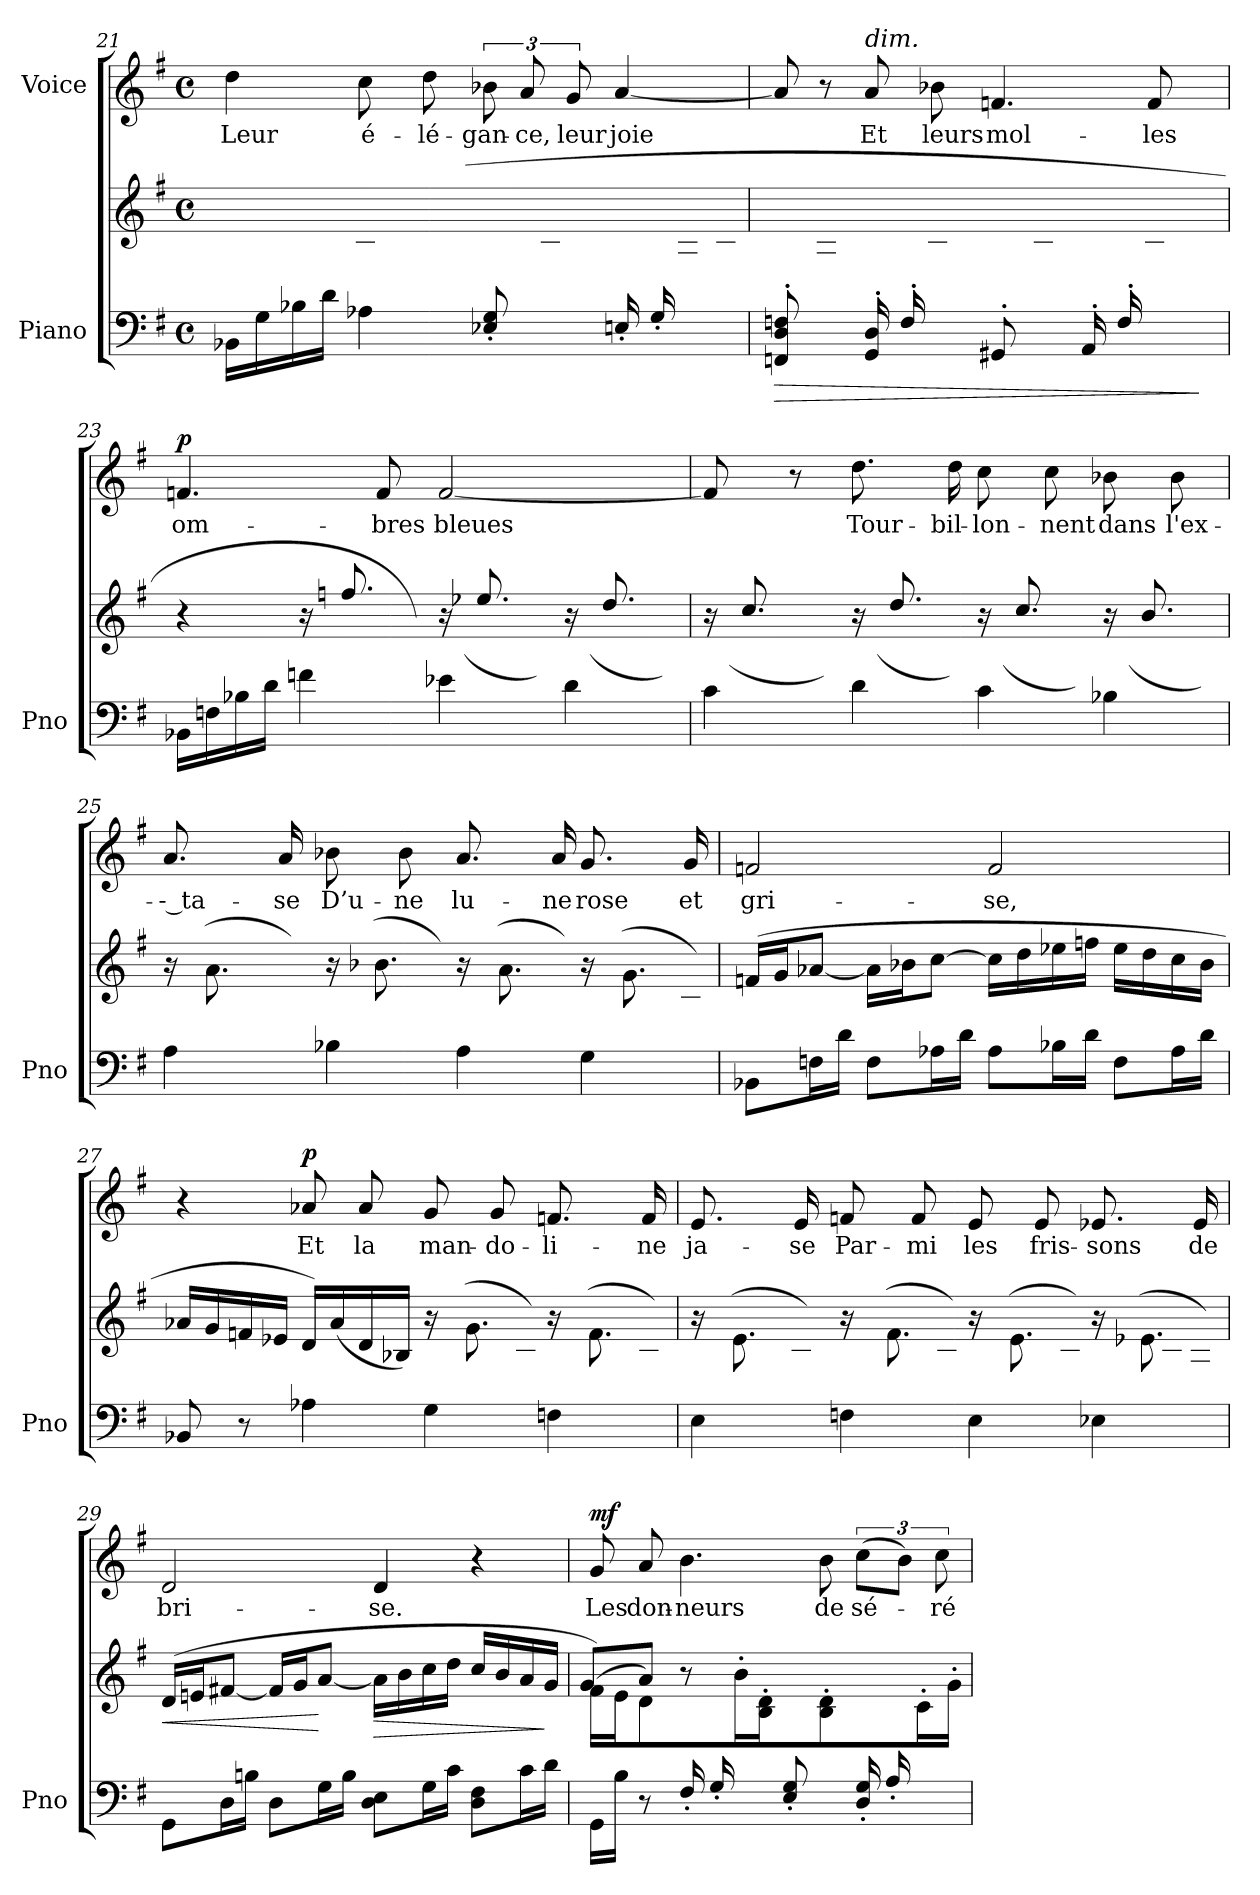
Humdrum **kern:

**kern	**kern	**dynam	**kern	**text	**dynam
*part2	*part2	*part2	*part1	*part1	*part1
*staff3	*staff2	*staff2/3	*staff1	*staff1	*staff1
*I"Piano	*	*	*I"Voice	*	*
*I'Pno	*	*	*	*	*
!!LO:LB:g=z
*clefF4	*clefG2	*	*clefG2	*	*
*k[f#]	*k[f#]	*	*k[f#]	*	*
*M4/4	*M4/4	*	*M4/4	*	*
*met(c)	*met(c)	*	*met(c)	*	*
=21	=21	=21	=21	=21	=21
*^	*	*	*	*	*
!	!	!	!	!	!LO:LY:b	!
2ryy	(<16BB-X\LL	4ryy	.	4dd\	Leur	.
.	16G\	.	.	.	.	.
.	16B-X\	.	.	.	.	.
.	16d\JJ	.	.	.	.	.
!	!	!	!	!	!LO:LY:b	!
.	4A-X\	16c/LL	.	8cc\	é-	.
.	.	16d/	.	.	.	.
!	!	!	!	!	!LO:LY:b	!
.	.	16fn/	.	8dd\	-lé-	.
.	.	(16dd/JJ	.	.	.	.
!	!	!	!	!	!LO:LY:b	!
8E-X/' 8G/'L	2rGGyy	8ryy	.	12b-X\	-gan-	.
!	!	!	!	!	!LO:LY:b	!
.	.	.	.	12a/	-ce,	.
8ryy	.	8B-X\' 8d\' 8b-X\'J	.	.	.	.
!	!	!	!	!	!LO:LY:b	!
.	.	.	.	12g/	leur	.
!	!	!	!	!	!LO:LY:b	!
16En'/LL	.	8ryy	.	[4a/	joie	.
16G'/	.	.	.	.	.	.
8ryy	.	16A'\	.	.	.	.
.	.	16c#X\' 16a\'JJ	.	.	.	.
=22	=22	=22	=22	=22	=22	=22
!	!	!	!LO:HP:b=2	!	!	!
8FFn/' 8D/' 8Fn/'L	1ryy	8ryy	>	8a/]	.	.
8ryy	.	8A\' 8d\' 8a\'J	.	8r	.	.
!	!	!	!	!LO:TX:a:i:t=dim.	!	!
!	!	!	!	!	!LO:LY:b	!
16GG/' 16D/'LL	.	8ryy	.	8a/	Et	.
16F'/	.	.	.	.	.	.
!	!	!	!	!	!LO:LY:b	!
8ryy	.	16B-X'\	.	8b-X\	leurs	.
.	.	16d\' 16b-X\'JJ	.	.	.	.
!	!	!	!	!	!LO:LY:b	!
8GG#X'/L	.	8ryy	.	4.fn/	mol-	.
8ryy	.	8Bn\' 8d\' 8fn\'J	.	.	.	.
16AA'/LL	.	8ryy	.	.	.	.
16F'/	.	.	.	.	.	.
!	!	!	!	!	!LO:LY:b	!
8ryy	.	16cn'\	.	8f/	-les	.
.	.	16e-X\' 16f\'JJ	]	.	.	.
*v	*v	*	*	*	*	*
!!LO:PB:g=z
=23	=23	=23	=23	=23	=23
*	*^	*	*	*	*
!	!	!	!LO:DY:b	!	!LO:LY:b	!
!	!	!	!LO:DY:n=1:b	!	!	!LO:DY:a
16BB-X\LL	4r	4ryy	pp other-dynamics	4.fn/	om-	p
16Fn\	.	.	.	.	.	.
16B-X\	.	.	.	.	.	.
16d\JJ	.	.	.	.	.	.
4fn\	16r	16ryy	.	.	.	.
.	8.ffn/	16ff\LLyy	.	.	.	.
!	!	!	!	!	!LO:LY:b	!
.	.	16b-X\	.	8f/	-bres	.
.	.	16fn\JJ)	.	.	.	.
!	!	!	!	!	!LO:LY:b	!
4e-X\	16r	16ryy	.	[2f/	bleues	.
.	8.ee-X/	(<16ee-\LLyy	.	.	.	.
.	.	16b-\	.	.	.	.
.	.	16f\JJ)	.	.	.	.
4d\	16r	16ryy	.	.	.	.
.	8.dd/	(<16dd\LLyy	.	.	.	.
.	.	16b-\	.	.	.	.
.	.	16f\JJ)	.	.	.	.
=24	=24	=24	=24	=24	=24	=24
4c\	16r	16ryy	.	8f/]	.	.
.	8.cc/	(<16cc\LLyy	.	.	.	.
.	.	16b-X\	.	8r	.	.
.	.	16fn\JJ)	.	.	.	.
!	!	!	!	!	!LO:LY:b	!LO:DY:a
!	!	!	!	!	!	!LO:DY:n=1:a
4d\	16r	16ryy	.	8.dd\	Tour-	p other-dynamics
.	8.dd/	(<16dd\LLyy	.	.	.	.
.	.	16b-\	.	.	.	.
!	!	!	!	!	!LO:LY:b	!
.	.	16f\JJ)	.	16dd\	-bil-	.
!	!	!	!	!	!LO:LY:b	!
4c\	16r	16ryy	.	8cc\	-lon-	.
.	8.cc/	(<16cc\LLyy	.	.	.	.
!	!	!	!	!	!LO:LY:b	!
.	.	16f\	.	8cc\	-nent	.
.	.	16d\JJ)	.	.	.	.
!	!	!	!	!	!LO:LY:b	!
4B-X\	16r	16ryy	.	8b-X\	dans	.
.	8.b-/	(<16b-\LLyy	.	.	.	.
!	!	!	!	!	!LO:LY:b	!
.	.	16f\	.	8b-\	l'ex-	.
.	.	16d\JJ)	.	.	.	.
!!LO:LB:g=z
=25	=25	=25	=25	=25	=25	=25
!	!	!	!	!	!LO:LY:b	!
4A\	16r	16ryy	.	8.a/	-- ta-	.
.	(>16a/LLyy	8.a\	.	.	.	.
.	16fn/	.	.	.	.	.
!	!	!	!	!	!LO:LY:b	!
.	16d/JJ)	.	.	16a/	-se	.
!	!	!	!	!	!LO:LY:b	!
4B-X\	16r	16ryy	.	8b-X\	D’u-	.
.	(>16b-X/LLyy	8.b-\	.	.	.	.
!	!	!	!	!	!LO:LY:b	!
.	16f/	.	.	8b-\	-ne	.
.	16d/JJ)	.	.	.	.	.
!	!	!	!	!	!LO:LY:b	!
4A\	16r	16ryy	.	8.a/	lu-	.
.	(>16a/LLyy	8.a\	.	.	.	.
.	16f/	.	.	.	.	.
!	!	!	!	!	!LO:LY:b	!
.	16d/JJ)	.	.	16a/	-ne	.
!	!	!	!	!	!LO:LY:b	!
4G\	16r	16ryy	.	8.g/	rose	.
.	(>16g/LLyy	8.g\	.	.	.	.
.	16d/	.	.	.	.	.
!	!	!	!	!	!LO:LY:b	!
.	16B-X/JJ)	.	.	16g/	et	.
*	*v	*v	*	*	*	*
=26	=26	=26	=26	=26	=26
!	!	!	!	!LO:LY:b	!
8BB-X\L	(>16fn/LL	.	2fn/	gri-	.
.	16g/J	.	.	.	.
16Fn\L	[8a-X/J	.	.	.	.
16d\JJ	.	.	.	.	.
8F\L	16a-\LL]	.	.	.	.
.	16b-X\J	.	.	.	.
16A-X\L	[8cc\J	.	.	.	.
16d\JJ	.	.	.	.	.
!	!	!	!	!LO:LY:b	!
8A-\L	16cc\LL]	.	2f/	-se,	.
.	16dd\	.	.	.	.
16B-X\L	16ee-X\	.	.	.	.
16d\JJ	16ffn\JJ	.	.	.	.
8F\L	16ee-\LL	.	.	.	.
.	16dd\	.	.	.	.
16A-\L	16cc\	.	.	.	.
16d\JJ	16b-\JJ	.	.	.	.
!!LO:LB:g=z
=27	=27	=27	=27	=27	=27
*	*^	*	*	*	*
!	!	!	!LO:DY:b	!	!	!
!	!	!	!LO:DY:n=1:b	!	!	!
8BB-X/	16a-X/LL	16ryy	other-dynamics pp	4r	.	.
*	*v	*v	*	*	*	*
.	16g/	.	.	.	.
8r	16fn/	.	.	.	.
.	16e-X/JJ	.	.	.	.
!	!	!	!	!LO:LY:b	!LO:DY:a
4A-X\	16d/LL)	.	8a-X/	Et	p
.	(<16a-/	.	.	.	.
!	!	!	!	!LO:LY:b	!
.	16d/	.	8a-/	la	.
.	16B-X/JJ)	.	.	.	.
!	!	!	!	!LO:LY:b	!
4G\	16r	.	8g/	man-	.
*	*^	*	*	*	*
.	(>16g/LLyy	8.g\	.	.	.	.
!	!	!	!	!	!LO:LY:b	!
.	16d/	.	.	8g/	-do-	.
.	16B-/JJ)	.	.	.	.	.
!	!	!	!	!	!LO:LY:b	!
4Fn\	16r	16ryy	.	8.fn/	-li-	.
.	(>16f/LLyy	8.f\	.	.	.	.
.	16d/	.	.	.	.	.
!	!	!	!	!	!LO:LY:b	!
.	16B-/JJ)	.	.	16f/	-ne	.
=28	=28	=28	=28	=28	=28	=28
!	!	!	!	!	!LO:LY:b	!
4E\	16r	16ryy	.	8.e/	ja-	.
.	(>16e/LLyy	8.e\	.	.	.	.
.	16d/	.	.	.	.	.
!	!	!	!	!	!LO:LY:b	!
.	16B-X/JJ)	.	.	16e/	-se	.
!	!	!	!	!	!LO:LY:b	!
4Fn\	16r	16ryy	.	8fn/	Par-	.
.	(>16fn/LLyy	8.f\	.	.	.	.
!	!	!	!	!	!LO:LY:b	!
.	16d/	.	.	8f/	-mi	.
.	16B-/JJ)	.	.	.	.	.
!	!	!	!	!	!LO:LY:b	!
4E\	16r	16ryy	.	8e/	les	.
.	(>16e/LLyy	8.e\	.	.	.	.
!	!	!	!	!	!LO:LY:b	!
.	16d/	.	.	8e/	fris-	.
.	16B-/JJ)	.	.	.	.	.
!	!	!	!	!	!LO:LY:b	!
4E-X\	16r	16ryy	.	8.e-X/	-sons	.
.	(>16e-X/LLyy	8.e-\	.	.	.	.
.	16B-/	.	.	.	.	.
!	!	!	!	!	!LO:LY:b	!
.	16G/JJ)	.	.	16e-/	de	.
*	*v	*v	*	*	*	*
!!LO:LB:g=z
=29	=29	=29	=29	=29	=29
!	!	!LO:HP:b	!	!LO:LY:b	!
8GG\L	(>16d/LL	<	2d/	bri-	.
.	16en/J	.	.	.	.
16D\L	[8f#X/J	.	.	.	.
16Bn\JJ	.	.	.	.	.
8D\L	16f#/LL]	.	.	.	.
.	16g/J	.	.	.	.
16G\L	[8a/J	[	.	.	.
16B\JJ	.	.	.	.	.
!	!	!LO:HP:b	!	!LO:LY:b	!
8D\ 8E\L	16a\LL]	>	4d/	-se.	.
.	16b\	.	.	.	.
16G\L	16cc\	.	.	.	.
16c\JJ	16dd\JJ	.	.	.	.
8D\ 8F#\L	16cc/LL	.	4r	.	.
.	16b/	.	.	.	.
16c\L	16a/	.	.	.	.
16d\JJ	16g/JJ	]	.	.	.
=30	=30	=30	=30	=30	=30
*^	*^	*	*	*	*
!	!	!	!	!	!	!LO:LY:b	!LO:DY:a
4ryy	16GG\LL	(<16f#\LL)	8g/L	.	8g/	Les	mf
.	16B\JJ	16e\J	.	.	.	.	.
!	!	!	!	!	!	!LO:LY:b	!
.	8r	8d\J)	8a/J	.	8a/	don-	.
!	!	!	!	!	!	!LO:LY:b	!
16F#'/LL	2.ryy	8ryy	8r	.	4.b\	-neurs	.
16G'/	.	.	.	.	.	.	.
8ryy	.	16b'\	2ryy	.	.	.	.
.	.	16B\' 16d\'JJ	.	.	.	.	.
8E/' 8G/'L	.	8ryy	.	.	.	.	.
!	!	!	!	!	!	!LO:LY:b	!
8ryy	.	8B\' 8d\'J	.	.	8b\	de	.
!	!	!	!	!	!	!LO:LY:b	!
16D/' 16G/'LL	.	8ryy	.	.	(>12cc\L	sé-	.
16A'/	.	.	.	.	.	.	.
.	.	.	.	.	12b\J)	.	.
8ryy	.	16c'\	8ryy	.	.	.	.
!	!	!	!	!	!	!LO:LY:b	!
.	.	.	.	.	12cc\	-ré-	.
.	.	16g'\JJ	.	.	.	.	.
*v	*v	*	*	*	*	*	*
*	*v	*v	*	*	*	*
=	=	=	=	=	=
*-	*-	*-	*-	*-	*-
